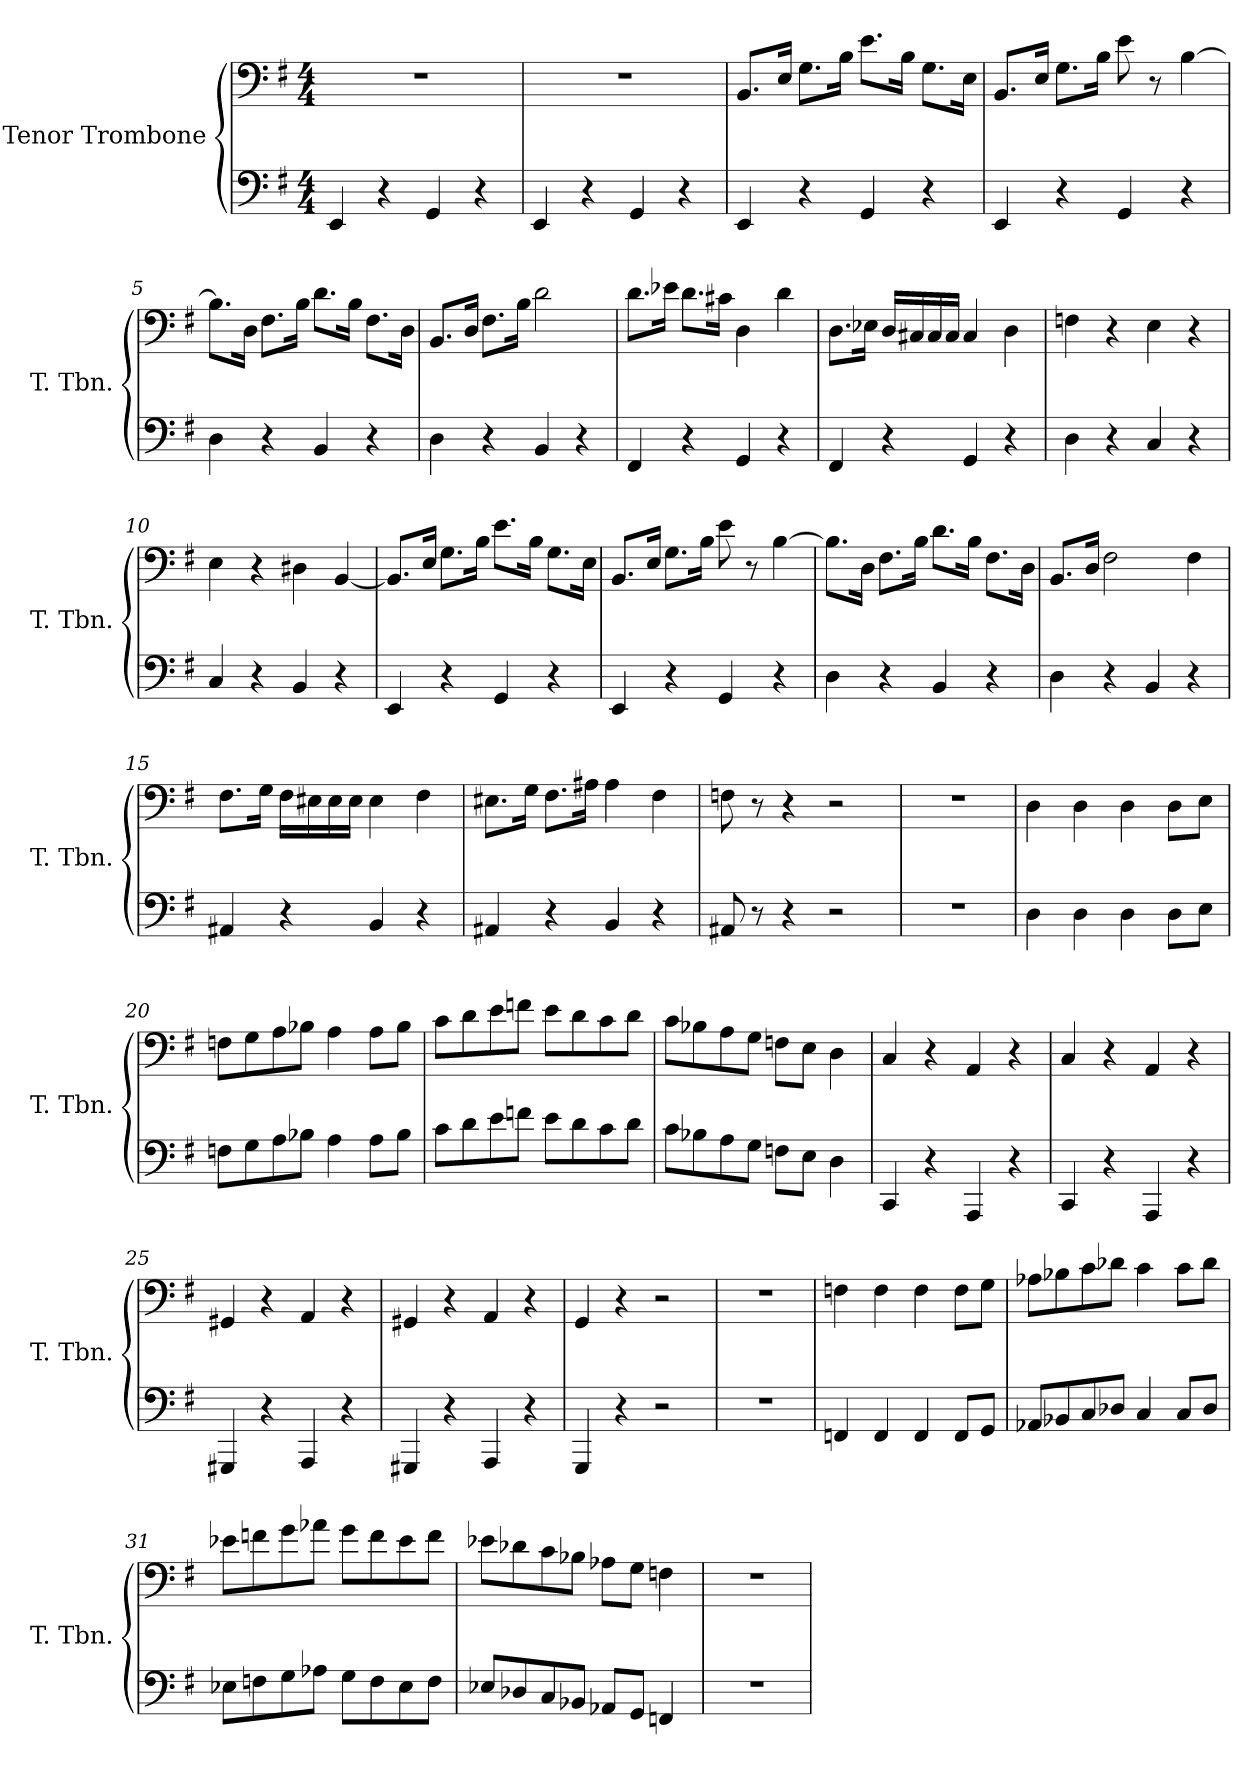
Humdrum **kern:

**kern	**kern
*part2	*part1
*staff2	*staff1
*I"Tenor Trombone	*I"Tenor Trombone
*I'T. Tbn.	*I'T. Tbn.
*clefF4	*clefF4
*k[f#]	*k[f#]
*M4/4	*M4/4
=1	=1
4EE/	1r
4r	.
4GG/	.
4r	.
=2	=2
4EE/	1r
4r	.
4GG/	.
4r	.
=3	=3
4EE/	8.BB/L
.	16E/Jk
4r	8.G\L
.	16B\Jk
4GG/	8.e\L
.	16B\Jk
4r	8.G\L
.	16E\Jk
=4	=4
4EE/	8.BB/L
.	16E/Jk
4r	8.G\L
.	16B\Jk
4GG/	8e\
.	8r
4r	[4B\
!!LO:LB:g=z
=5	=5
4D\	8.B\L]
.	16D\Jk
4r	8.F#\L
.	16B\Jk
4BB/	8.d\L
.	16B\Jk
4r	8.F#\L
.	16D\Jk
=6	=6
4D\	8.BB/L
.	16D/Jk
4r	8.F#\L
.	16B\Jk
4BB/	2d\
4r	.
=7	=7
4FF#/	8.d\L
.	16e-X\Jk
4r	8.d\L
.	16c#X\Jk
4GG/	4D\
4r	4d\
=8	=8
4FF#/	8.D\L
.	16E-X\Jk
4r	16D/LL
.	16C#X/
.	16C#/
.	16C#/JJ
4GG/	4C#/
4r	4D\
=9	=9
4D\	4Fn\
4r	4r
4C/	4E\
4r	4r
!!LO:LB:g=z
=10	=10
4C/	4E\
4r	4r
4BB/	4D#X\
4r	[4BB/
=11	=11
4EE/	8.BB/L]
.	16E/Jk
4r	8.G\L
.	16B\Jk
4GG/	8.e\L
.	16B\Jk
4r	8.G\L
.	16E\Jk
=12	=12
4EE/	8.BB/L
.	16E/Jk
4r	8.G\L
.	16B\Jk
4GG/	8e\
.	8r
4r	[4B\
=13	=13
4D\	8.B\L]
.	16D\Jk
4r	8.F#\L
.	16B\Jk
4BB/	8.d\L
.	16B\Jk
4r	8.F#\L
.	16D\Jk
=14	=14
4D\	8.BB/L
.	16D/Jk
4r	2F#\
4BB/	.
4r	4F#\
!!LO:LB:g=z
=15	=15
4AA#X/	8.F#\L
.	16G\Jk
4r	16F#\LL
.	16E#X\
.	16E#\
.	16E#\JJ
4BB/	4E#\
4r	4F#\
=16	=16
4AA#X/	8.E#X\L
.	16G\Jk
4r	8.F#\L
.	16A#X\Jk
4BB/	4A#\
4r	4F#\
=17	=17
8AA#X/	8Fn\
8r	8r
4r	4r
2r	2r
=18	=18
1r	1r
=19	=19
4D\	4D\
4D\	4D\
4D\	4D\
8D\L	8D\L
8E\J	8E\J
=20	=20
8Fn\L	8Fn\L
8G\	8G\
8A\	8A\
8B-X\J	8B-X\J
4A\	4A\
8A\L	8A\L
8B-\J	8B-\J
!!LO:LB:g=z
=21	=21
8c\L	8c\L
8d\	8d\
8e\	8e\
8fn\J	8fn\J
8e\L	8e\L
8d\	8d\
8c\	8c\
8d\J	8d\J
=22	=22
8c\L	8c\L
8B-X\	8B-X\
8A\	8A\
8G\J	8G\J
8Fn\L	8Fn\L
8E\J	8E\J
4D\	4D\
=23	=23
4CC/	4C/
4r	4r
4AAA/	4AA/
4r	4r
=24	=24
4CC/	4C/
4r	4r
4AAA/	4AA/
4r	4r
=25	=25
4GGG#X/	4GG#X/
4r	4r
4AAA/	4AA/
4r	4r
=26	=26
4GGG#X/	4GG#X/
4r	4r
4AAA/	4AA/
4r	4r
!!LO:PB:g=z
=27	=27
4GGG/	4GG/
4r	4r
2r	2r
=28	=28
1r	1r
=29	=29
4FFn/	4Fn\
4FF/	4F\
4FF/	4F\
8FF/L	8F\L
8GG/J	8G\J
=30	=30
8AA-X/L	8A-X\L
8BB-X/	8B-X\
8C/	8c\
8D-X/J	8d-X\J
4C/	4c\
8C/L	8c\L
8D-/J	8d-\J
=31	=31
8E-X\L	8e-X\L
8Fn\	8fn\
8G\	8g\
8A-X\J	8a-X\J
8G\L	8g\L
8F\	8f\
8E-\	8e-\
8F\J	8f\J
!!LO:LB:g=z
=32	=32
8E-X/L	8e-X\L
8D-X/	8d-X\
8C/	8c\
8BB-X/J	8B-X\J
8AA-X/L	8A-X\L
8GG/J	8G\J
4FFn/	4Fn\
=33	=33
1r	1r
=	=
*-	*-
